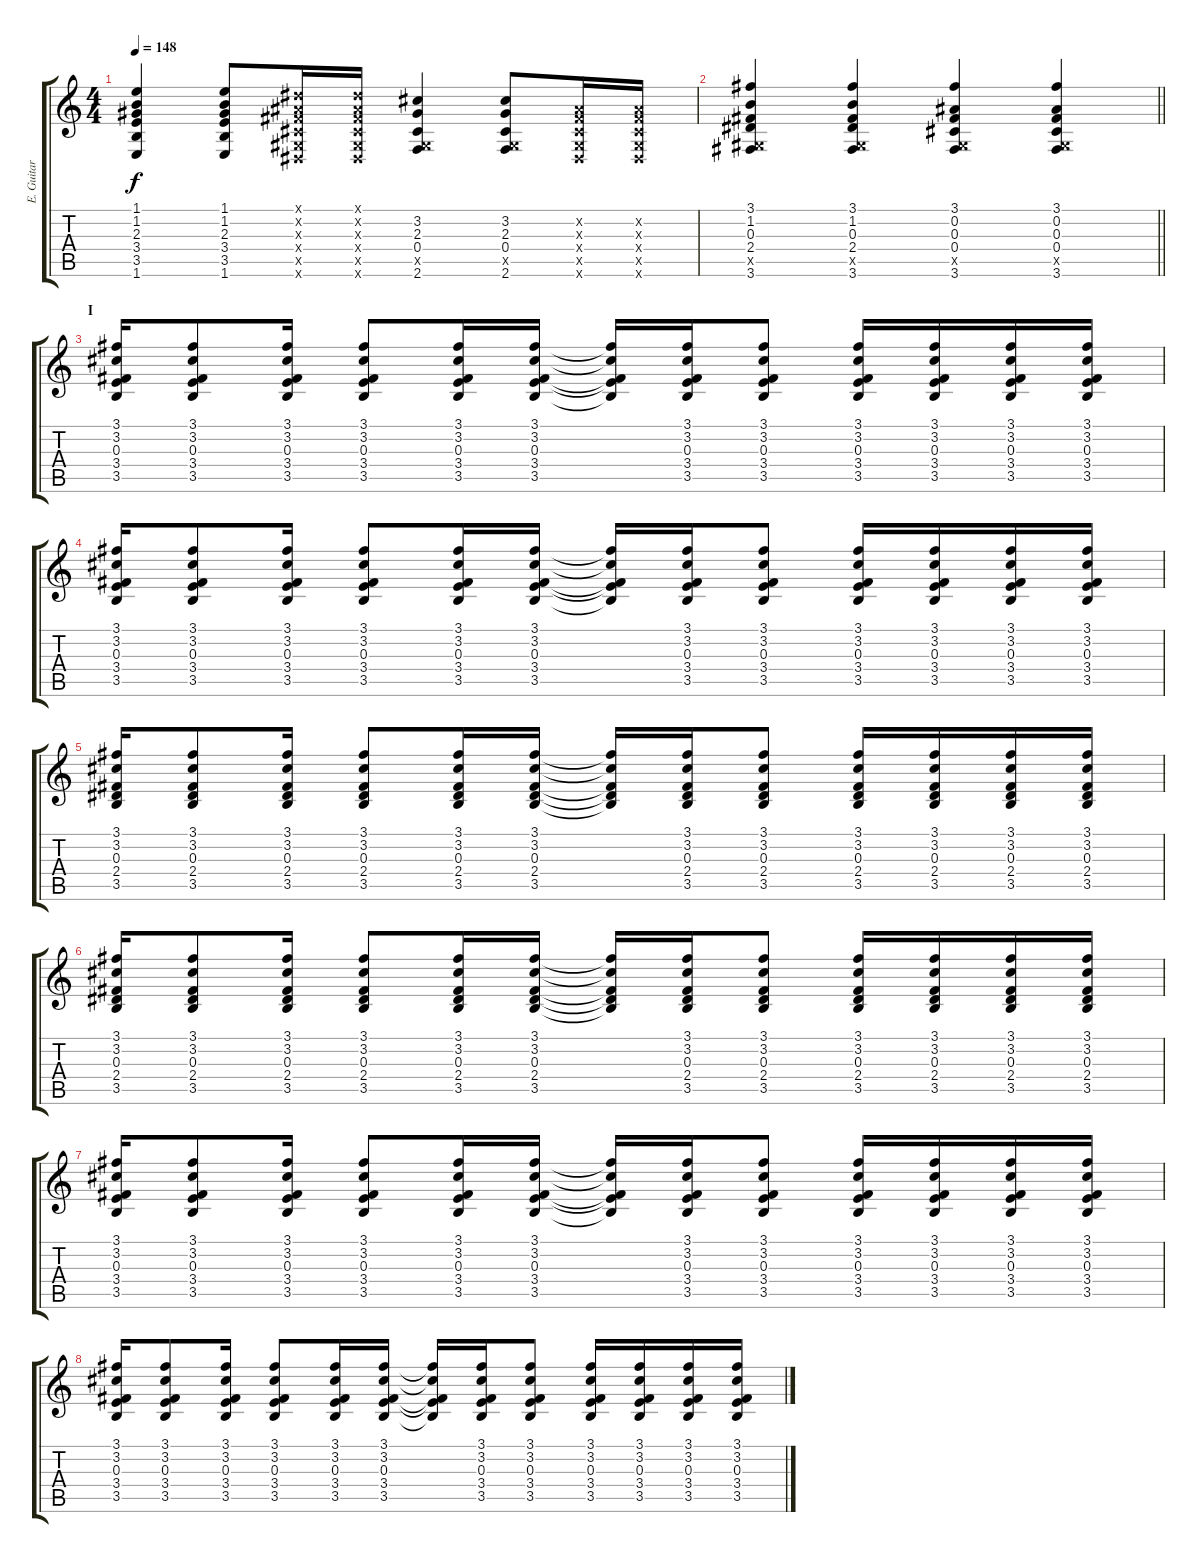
\track ("E. Guitar III (L. Channel)" "E. Guitar ") {instrument overdrivenguitar}
\staff {score tabs}
\tuning (Eb4 Bb3 Gb3 Db3 Ab2 Eb2) {hide}
\ts (4 4)
\tempo 148
\clef g2
\ks c
(1.1 1.2 2.3 3.4 3.5 1.6).4{dy f} (1.1 1.2 2.3 3.4 3.5 1.6).8 (0.1{x} 0.2{x} 0.3{x} 0.4{x} 0.5{x} 0.6{x}).16 (0.1{x} 0.2{x} 0.3{x} 0.4{x} 0.5{x} 0.6{x}).16 (3.2 2.3 0.4 0.5{x} 2.6).4 (3.2 2.3 0.4 0.5{x} 2.6).8 (0.2{x} 0.3{x} 0.4{x} 0.5{x} 0.6{x}).16 (0.2{x} 0.3{x} 0.4{x} 0.5{x} 0.6{x}).16 |
\barLineRight lightlight
(3.1 1.2 0.3 2.4 0.5{x} 3.6).4 (3.1 1.2 0.3 2.4 0.5{x} 3.6).4 (3.1 0.2 0.3 0.4 0.5{x} 3.6).4 (3.1 0.2 0.3 0.4 0.5{x} 3.6).4 |
\section ("" "I")
(3.1 3.2 0.3 3.4 3.5).16 (3.1 3.2 0.3 3.4 3.5).8 (3.1 3.2 0.3 3.4 3.5).16 (3.1 3.2 0.3 3.4 3.5).8 (3.1 3.2 0.3 3.4 3.5).16 (3.1 3.2 0.3 3.4 3.5).16 (3.1{t} 3.2{t} 0.3{t} 3.4{t} 3.5{t}).16 (3.1 3.2 0.3 3.4 3.5).16 (3.1 3.2 0.3 3.4 3.5).8 (3.1 3.2 0.3 3.4 3.5).16 (3.1 3.2 0.3 3.4 3.5).16 (3.1 3.2 0.3 3.4 3.5).16 (3.1 3.2 0.3 3.4 3.5).16 |
(3.1 3.2 0.3 3.4 3.5).16 (3.1 3.2 0.3 3.4 3.5).8 (3.1 3.2 0.3 3.4 3.5).16 (3.1 3.2 0.3 3.4 3.5).8 (3.1 3.2 0.3 3.4 3.5).16 (3.1 3.2 0.3 3.4 3.5).16 (3.1{t} 3.2{t} 0.3{t} 3.4{t} 3.5{t}).16 (3.1 3.2 0.3 3.4 3.5).16 (3.1 3.2 0.3 3.4 3.5).8 (3.1 3.2 0.3 3.4 3.5).16 (3.1 3.2 0.3 3.4 3.5).16 (3.1 3.2 0.3 3.4 3.5).16 (3.1 3.2 0.3 3.4 3.5).16 |
(3.1 3.2 0.3 2.4 3.5).16 (3.1 3.2 0.3 2.4 3.5).8 (3.1 3.2 0.3 2.4 3.5).16 (3.1 3.2 0.3 2.4 3.5).8 (3.1 3.2 0.3 2.4 3.5).16 (3.1 3.2 0.3 2.4 3.5).16 (3.1{t} 3.2{t} 0.3{t} 2.4{t} 3.5{t}).16 (3.1 3.2 0.3 2.4 3.5).16 (3.1 3.2 0.3 2.4 3.5).8 (3.1 3.2 0.3 2.4 3.5).16 (3.1 3.2 0.3 2.4 3.5).16 (3.1 3.2 0.3 2.4 3.5).16 (3.1 3.2 0.3 2.4 3.5).16 |
(3.1 3.2 0.3 2.4 3.5).16 (3.1 3.2 0.3 2.4 3.5).8 (3.1 3.2 0.3 2.4 3.5).16 (3.1 3.2 0.3 2.4 3.5).8 (3.1 3.2 0.3 2.4 3.5).16 (3.1 3.2 0.3 2.4 3.5).16 (3.1{t} 3.2{t} 0.3{t} 2.4{t} 3.5{t}).16 (3.1 3.2 0.3 2.4 3.5).16 (3.1 3.2 0.3 2.4 3.5).8 (3.1 3.2 0.3 2.4 3.5).16 (3.1 3.2 0.3 2.4 3.5).16 (3.1 3.2 0.3 2.4 3.5).16 (3.1 3.2 0.3 2.4 3.5).16 |
(3.1 3.2 0.3 3.4 3.5).16 (3.1 3.2 0.3 3.4 3.5).8 (3.1 3.2 0.3 3.4 3.5).16 (3.1 3.2 0.3 3.4 3.5).8 (3.1 3.2 0.3 3.4 3.5).16 (3.1 3.2 0.3 3.4 3.5).16 (3.1{t} 3.2{t} 0.3{t} 3.4{t} 3.5{t}).16 (3.1 3.2 0.3 3.4 3.5).16 (3.1 3.2 0.3 3.4 3.5).8 (3.1 3.2 0.3 3.4 3.5).16 (3.1 3.2 0.3 3.4 3.5).16 (3.1 3.2 0.3 3.4 3.5).16 (3.1 3.2 0.3 3.4 3.5).16 |
(3.1 3.2 0.3 3.4 3.5).16 (3.1 3.2 0.3 3.4 3.5).8 (3.1 3.2 0.3 3.4 3.5).16 (3.1 3.2 0.3 3.4 3.5).8 (3.1 3.2 0.3 3.4 3.5).16 (3.1 3.2 0.3 3.4 3.5).16 (3.1{t} 3.2{t} 0.3{t} 3.4{t} 3.5{t}).16 (3.1 3.2 0.3 3.4 3.5).16 (3.1 3.2 0.3 3.4 3.5).8 (3.1 3.2 0.3 3.4 3.5).16 (3.1 3.2 0.3 3.4 3.5).16 (3.1 3.2 0.3 3.4 3.5).16 (3.1 3.2 0.3 3.4 3.5).16
